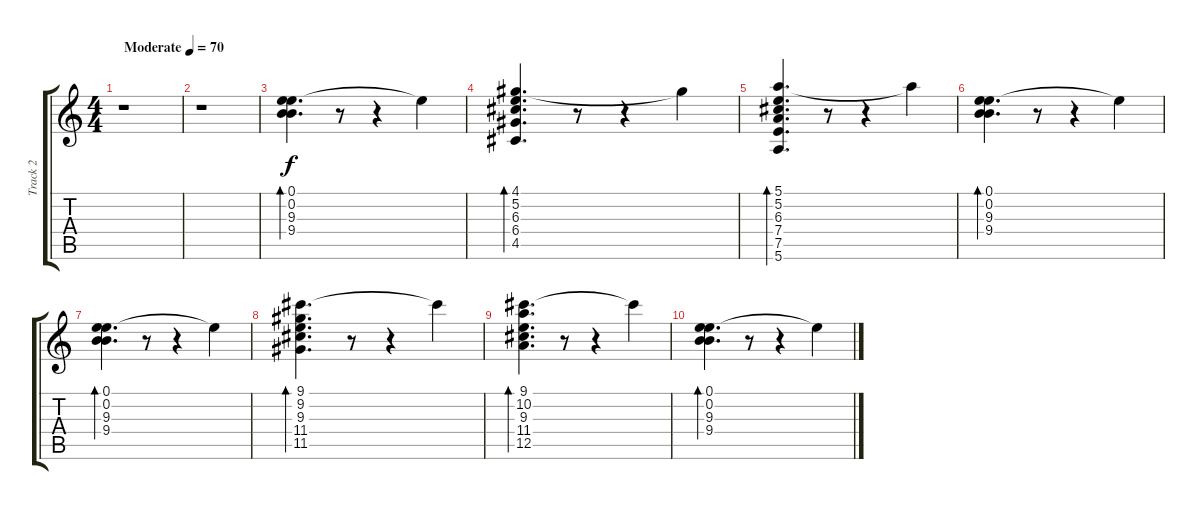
\track ("Track 2" "Track 2") {instrument acousticguitarsteel}
\staff {score tabs}
\tuning (E4 B3 G3 D3 A2 E2) {hide}
\ts (4 4)
\tempo (70 "Moderate")
\clef g2
\ks c
r.1{dy f instrument acousticguitarsteel} |
r.1 |
(0.1 0.2 9.3 9.4).4{d bd 120} r.8 r.4 0.1{t}.4 |
(4.1 5.2 6.3 6.4 4.5).4{d bd 120} r.8 r.4 4.1{t}.4 |
(5.1 5.2 6.3 7.4 7.5 5.6).4{d bd 120} r.8 r.4 5.1{t}.4 |
(0.1 0.2 9.3 9.4).4{d bd 240} r.8 r.4 0.1{t}.4 |
(0.1 0.2 9.3 9.4).4{d bd 120} r.8 r.4 0.1{t}.4 |
(9.1 9.2 9.3 11.4 11.5).4{d bd 120} r.8 r.4 9.1{t}.4 |
(9.1 10.2 9.3 11.4 12.5).4{d bd 120} r.8 r.4 9.1{t}.4 |
(0.1 0.2 9.3 9.4).4{d bd 240} r.8 r.4 0.1{t}.4
